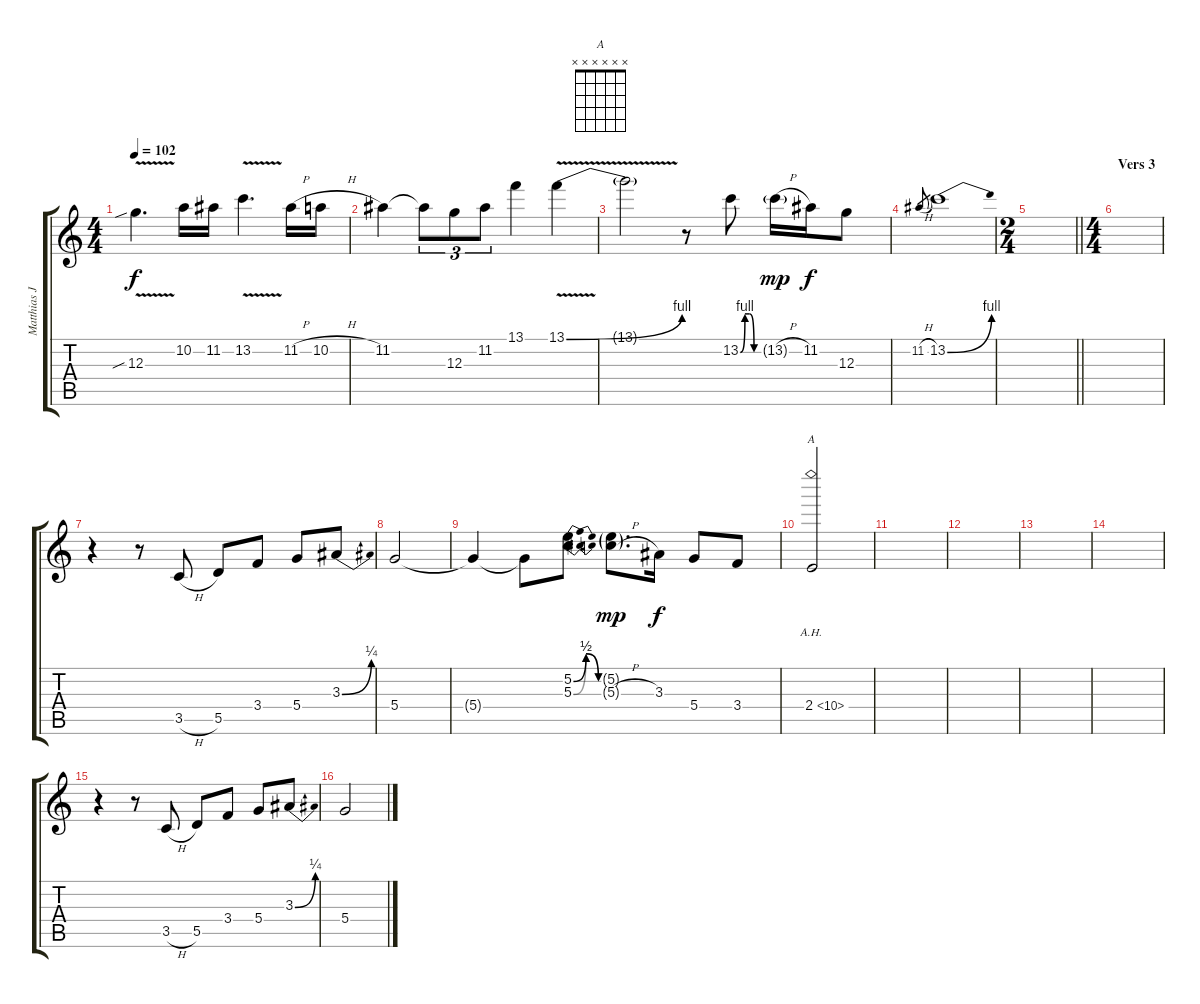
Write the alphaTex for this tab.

\track ("Matthias Jabs" "Matthias J") {instrument electricguitarclean}
\staff {score tabs}
\tuning (E4 B3 G3 D3 A2 E2) {hide}
\chord ("A" x x x x x x)
\ts (4 4)
\tempo 102
\clef g2
\ks c
12.3{v sib}.4{d dy f instrument overdrivenguitar} 10.2.16 11.2.16 13.2{v}.4{d} 11.2{h}.16 10.2{h}.16 |
11.2.4 11.2{t}.8{tu (3 2)} 12.3.8{tu (3 2)} 11.2.8{tu (3 2)} 13.1.4 13.1{be (bend 0 0 60 4) v}.4 |
13.1{t}.2 r.8 13.2{be (custom 0 0 15 4 30 4 45 0 60 0)}.8 13.2{h g}.16{dy mp} 11.2.16{dy f} 12.3.8 |
11.2{h}.8{gr} 13.2{be (bend 0 0 60 4)}.1 |
\ts (2 4)
\barLineRight lightlight
|
\ts (4 4)
\section ("" "Vers 3")
|
r.4 r.8 3.5{h}.8 5.5.8 3.4.8 5.4.8 3.3{be (bend 0 0 60 1)}.8 |
5.4.2 |
5.4{t}.4 5.4{t}.8 (5.2{be (bendrelease 0 0 15 2 30 2 60 0)} 5.3{be (bendrelease 0 0 15 2 30 2 60 0)}).8 (5.2{g} 5.3{h g}).8{d dy mp} 3.3.16{dy f} 5.4.8 3.4.8 |
2.4{ah 8}.2{ch "A"} |
|
|
|
|
r.4 r.8 3.5{h}.8 5.5.8 3.4.8 5.4.8 3.3{be (bend 0 0 60 1)}.8 |
5.4.2
